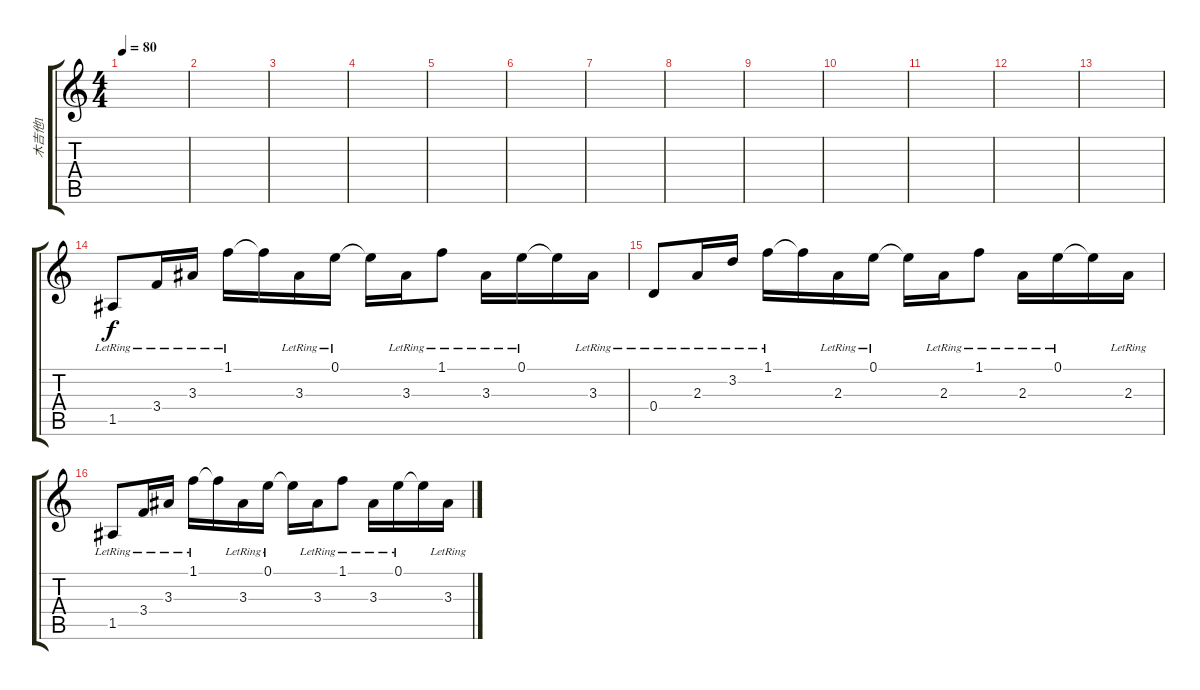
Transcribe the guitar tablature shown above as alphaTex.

\track ("木吉他1" "木吉他1") {instrument acousticguitarsteel}
\staff {score tabs}
\tuning (E4 B3 G3 D3 A2 E2) {hide}
\ts (4 4)
\tempo 80
\clef g2
\ks c
|
|
|
|
|
|
|
|
|
|
|
|
|
1.5{lr}.8 3.4{lr}.16 3.3{lr}.16 1.1{lr}.16 1.1{t}.16 3.3{lr}.16 0.1{lr}.16 0.1{t}.16 3.3{lr}.16 1.1{lr}.8 3.3{lr}.16 0.1{lr}.16 0.1{t}.16 3.3{lr}.16 |
0.4{lr}.8 2.3{lr}.16 3.2{lr}.16 1.1{lr}.16 1.1{t}.16 2.3{lr}.16 0.1{lr}.16 0.1{t}.16 2.3{lr}.16 1.1{lr}.8 2.3{lr}.16 0.1{lr}.16 0.1{t}.16 2.3{lr}.16 |
1.5{lr}.8 3.4{lr}.16 3.3{lr}.16 1.1{lr}.16 1.1{t}.16 3.3{lr}.16 0.1{lr}.16 0.1{t}.16 3.3{lr}.16 1.1{lr}.8 3.3{lr}.16 0.1{lr}.16 0.1{t}.16 3.3{lr}.16
